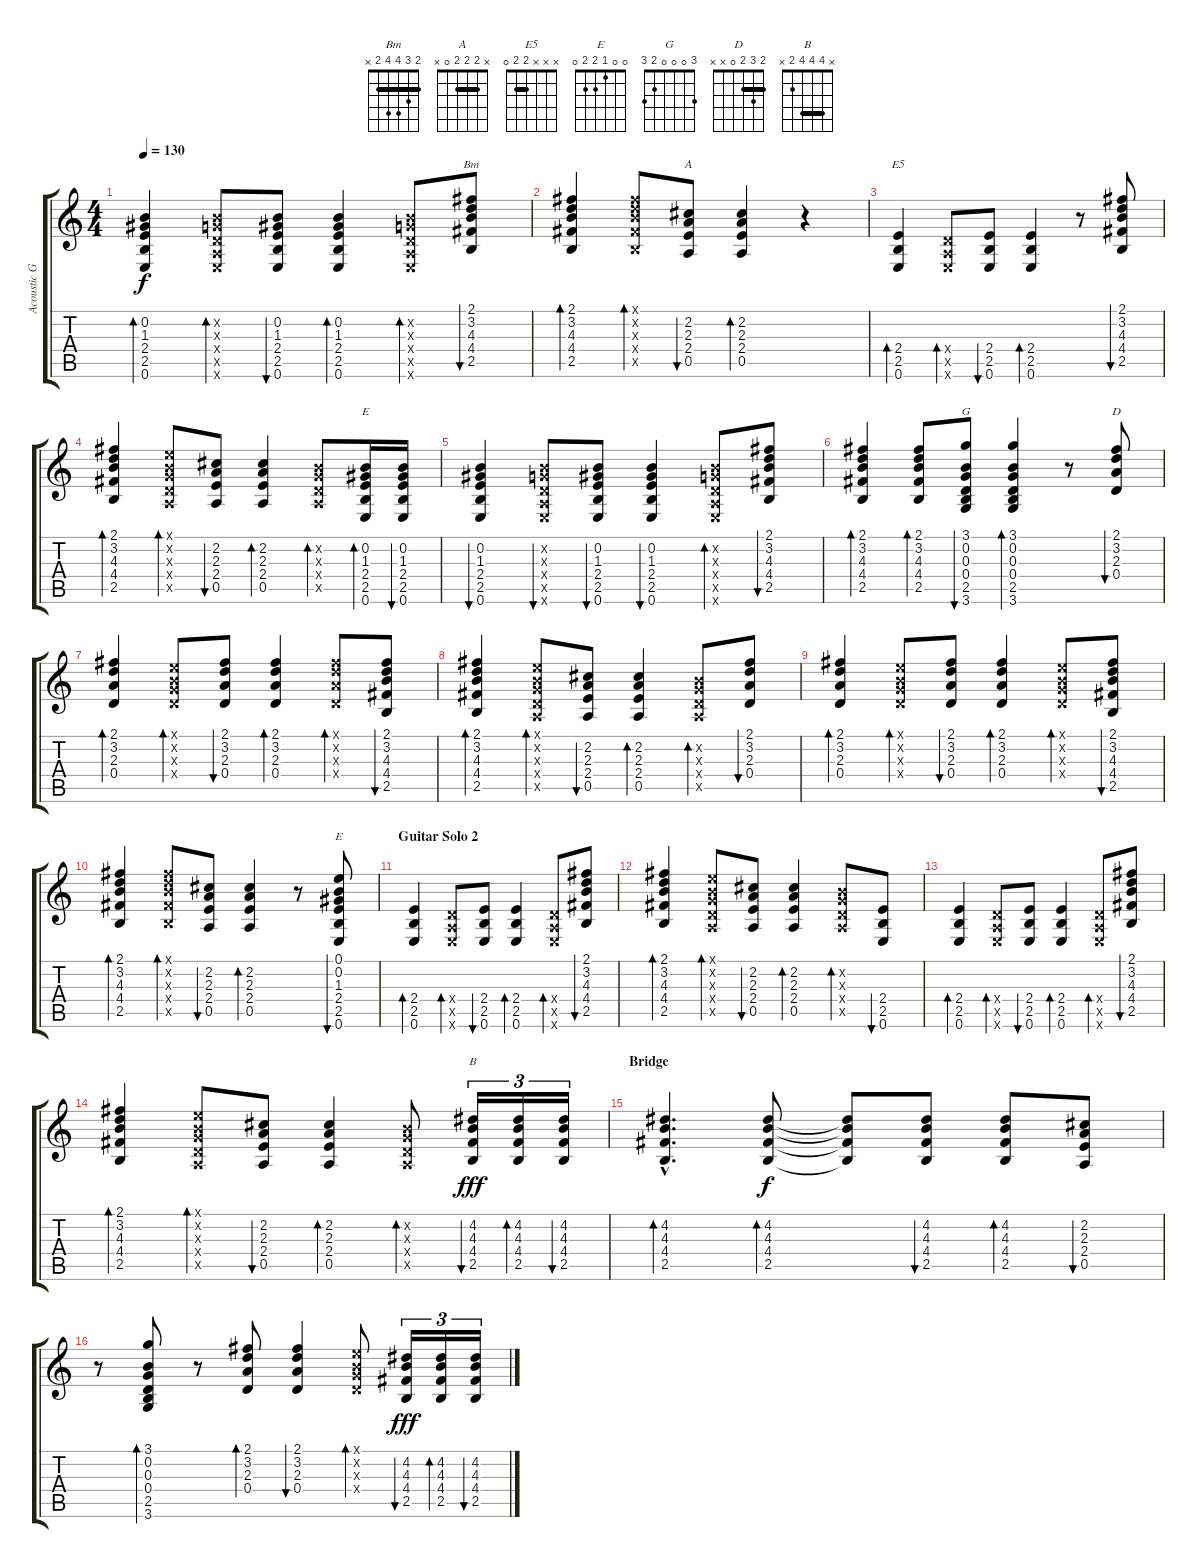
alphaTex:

\track ("Acoustic Guitar (Townshend)" "Acoustic G") {instrument acousticguitarsteel}
\staff {score tabs}
\tuning (E4 B3 G3 D3 A2 E2) {hide}
\chord ("Bm" 2 3 4 4 2 x) {barre 2}
\chord ("A" x 2 2 2 0 x) {barre 2}
\chord ("E5" x x x 2 2 0) {barre 2}
\chord ("E" x 0 1 2 2 0)
\chord ("G" 3 0 0 0 2 3)
\chord ("D" 2 3 2 0 x x) {barre 2}
\chord ("E" 0 0 1 2 2 0)
\chord ("B" x 4 4 4 2 x) {barre 4}
\ts (4 4)
\tempo 130
\clef g2
\ks c
(0.2 1.3 2.4 2.5 0.6).4{bd 30 dy f} (0.2{x} 0.3{x} 0.4{x} 0.5{x} 0.6{x}).8{bd 30} (0.2 1.3 2.4 2.5 0.6).8{bu 30} (0.2 1.3 2.4 2.5 0.6).4{bd 30} (0.2{x} 0.3{x} 0.4{x} 0.5{x} 0.6{x}).8{bd 30} (2.1 3.2 4.3 4.4 2.5).8{bu 30 ch "Bm"} |
(2.1 3.2 4.3 4.4 2.5).4{bd 30} (2.1{x} 3.2{x} 4.3{x} 4.4{x} 2.5{x}).8{bd 30} (2.2 2.3 2.4 0.5).8{bu 30 ch "A"} (2.2 2.3 2.4 0.5).4{bd 30} r.4 |
(2.4 2.5 0.6).4{bd 30 ch "E5"} (0.4{x} 0.5{x} 0.6{x}).8{bd 30} (2.4 2.5 0.6).8{bu 30} (2.4 2.5 0.6).4{bd 30} r.8 (2.1 3.2 4.3 4.4 2.5).8{bu 30} |
(2.1 3.2 4.3 4.4 2.5).4{bd 30} (0.1{x} 0.2{x} 0.3{x} 0.4{x} 0.5{x}).8{bd 30} (2.2 2.3 2.4 0.5).8{bu 30} (2.2 2.3 2.4 0.5).4{bd 30} (0.2{x} 0.3{x} 0.4{x} 0.5{x}).8{bd 30} (0.2 1.3 2.4 2.5 0.6).16{bd 30 ch "E"} (0.2 1.3 2.4 2.5 0.6).16{bu 30} |
(0.2 1.3 2.4 2.5 0.6).4{bu 30} (0.2{x} 0.3{x} 0.4{x} 0.5{x} 0.6{x}).8{bu 30} (0.2 1.3 2.4 2.5 0.6).8{bu 30} (0.2 1.3 2.4 2.5 0.6).4{bu 30} (0.2{x} 0.3{x} 0.4{x} 0.5{x} 0.6{x}).8{bd 30} (2.1 3.2 4.3 4.4 2.5).8{bu 30} |
(2.1 3.2 4.3 4.4 2.5).4{bd 30} (2.1 3.2 4.3 4.4 2.5).8{bd 30} (3.1 0.2 0.3 0.4 2.5 3.6).8{bu 30 ch "G"} (3.1 0.2 0.3 0.4 2.5 3.6).4{bd 30} r.8 (2.1 3.2 2.3 0.4).8{bu 30 ch "D"} |
(2.1 3.2 2.3 0.4).4{bd 30} (0.1{x} 0.2{x} 0.3{x} 0.4{x}).8{bd 30} (2.1 3.2 2.3 0.4).8{bu 30} (2.1 3.2 2.3 0.4).4{bd 30} (2.1{x} 3.2{x} 2.3{x} 0.4{x}).8{bd 30} (2.1 3.2 4.3 4.4 2.5).8{bu 30} |
(2.1 3.2 4.3 4.4 2.5).4{bd 30} (0.1{x} 0.2{x} 0.3{x} 0.4{x} 0.5{x}).8{bd 30} (2.2 2.3 2.4 0.5).8{bu 30} (2.2 2.3 2.4 0.5).4{bd 30} (0.2{x} 0.3{x} 0.4{x} 0.5{x}).8{bd 30} (2.1 3.2 2.3 0.4).8{bu 30} |
(2.1 3.2 2.3 0.4).4{bd 30} (0.1{x} 0.2{x} 0.3{x} 0.4{x}).8{bd 30} (2.1 3.2 2.3 0.4).8{bu 30} (2.1 3.2 2.3 0.4).4{bd 30} (0.1{x} 0.2{x} 0.3{x} 0.4{x}).8{bd 30} (2.1 3.2 4.3 4.4 2.5).8{bu 30} |
(2.1 3.2 4.3 4.4 2.5).4{bd 30} (2.1{x} 3.2{x} 4.3{x} 4.4{x} 2.5{x}).8{bd 30} (2.2 2.3 2.4 0.5).8{bu 30} (2.2 2.3 2.4 0.5).4{bd 30} r.8 (0.1 0.2 1.3 2.4 2.5 0.6).8{bu 30 ch "E"} |
\section ("" "Guitar Solo 2")
(2.4 2.5 0.6).4{bd 30} (0.4{x} 0.5{x} 0.6{x}).8{bd 30} (2.4 2.5 0.6).8{bu 30} (2.4 2.5 0.6).4{bd 30} (0.4{x} 0.5{x} 0.6{x}).8{bd 30} (2.1 3.2 4.3 4.4 2.5).8{bu 30} |
(2.1 3.2 4.3 4.4 2.5).4{bd 30} (0.1{x} 0.2{x} 0.3{x} 0.4{x} 0.5{x}).8{bd 30} (2.2 2.3 2.4 0.5).8{bu 30} (2.2 2.3 2.4 0.5).4{bd 30} (0.2{x} 0.3{x} 0.4{x} 0.5{x}).8{bd 30} (2.4 2.5 0.6).8{bu 30} |
(2.4 2.5 0.6).4{bd 30} (0.4{x} 0.5{x} 0.6{x}).8{bd 30} (2.4 2.5 0.6).8{bu 30} (2.4 2.5 0.6).4{bd 30} (0.4{x} 0.5{x} 0.6{x}).8{bd 30} (2.1 3.2 4.3 4.4 2.5).8{bu 30} |
(2.1 3.2 4.3 4.4 2.5).4{bd 30} (0.1{x} 0.2{x} 0.3{x} 0.4{x} 0.5{x}).8{bd 30} (2.2 2.3 2.4 0.5).8{bu 30} (2.2 2.3 2.4 0.5).4{bd 30} (0.2{x} 0.3{x} 0.4{x} 0.5{x}).8{bd 30} (4.2 4.3 4.4 2.5).16{tu (3 2) bu 30 ch "B" dy fff volume 16} (4.2 4.3 4.4 2.5).16{tu (3 2) bd 30} (4.2 4.3 4.4 2.5).16{tu (3 2) bu 30} |
\section ("" "Bridge")
(4.2{hac} 4.3{hac} 4.4{hac} 2.5{hac}).4{d bd 30} (4.2 4.3 4.4 2.5).8{bd 30 dy f} (4.2{t} 4.3{t} 4.4{t} 2.5{t}).8 (4.2 4.3 4.4 2.5).8{bu 30} (4.2 4.3 4.4 2.5).8{bd 30} (2.2 2.3 2.4 0.5).8{bu 30} |
r.8 (3.1 0.2 0.3 0.4 2.5 3.6).8{bd 30} r.8 (2.1 3.2 2.3 0.4).8{bd 30} (2.1 3.2 2.3 0.4).4{bu 30} (0.1{x} 0.2{x} 0.3{x} 0.4{x}).8{bd 30} (4.2 4.3 4.4 2.5).16{tu (3 2) bu 30 dy fff} (4.2 4.3 4.4 2.5).16{tu (3 2) bd 30} (4.2 4.3 4.4 2.5).16{tu (3 2) bu 30}
